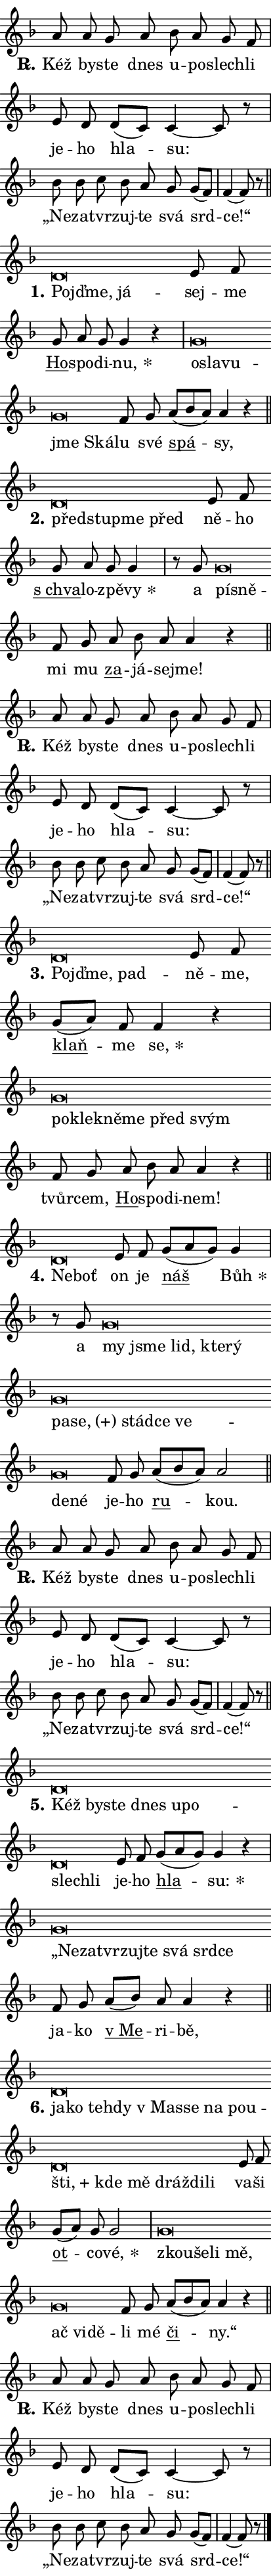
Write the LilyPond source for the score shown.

\version "2.22.1"
\header { tagline = "" }
\paper {
  indent = 0\cm
  top-margin = 0\cm
  right-margin = 0\cm
  bottom-margin = 0\cm
  left-margin = 0\cm
  paper-width = 7\cm
  page-breaking = #ly:one-page-breaking
  system-system-spacing.basic-distance = #11
  score-system-spacing.basic-distance = #11.3
  ragged-last = ##f
}


%% Author: Thomas Morley
%% https://lists.gnu.org/archive/html/lilypond-user/2020-05/msg00002.html
#(define (line-position grob)
"Returns position of @var[grob} in current system:
   @code{'start}, if at first time-step
   @code{'end}, if at last time-step
   @code{'middle} otherwise
"
  (let* ((col (ly:item-get-column grob))
         (ln (ly:grob-object col 'left-neighbor))
         (rn (ly:grob-object col 'right-neighbor))
         (col-to-check-left (if (ly:grob? ln) ln col))
         (col-to-check-right (if (ly:grob? rn) rn col))
         (break-dir-left
           (and
             (ly:grob-property col-to-check-left 'non-musical #f)
             (ly:item-break-dir col-to-check-left)))
         (break-dir-right
           (and
             (ly:grob-property col-to-check-right 'non-musical #f)
             (ly:item-break-dir col-to-check-right))))
        (cond ((eqv? 1 break-dir-left) 'start)
              ((eqv? -1 break-dir-right) 'end)
              (else 'middle))))

#(define (tranparent-at-line-position vctor)
  (lambda (grob)
  "Relying on @code{line-position} select the relevant enry from @var{vctor}.
Used to determine transparency,"
    (case (line-position grob)
      ((end) (not (vector-ref vctor 0)))
      ((middle) (not (vector-ref vctor 1)))
      ((start) (not (vector-ref vctor 2))))))

noteHeadBreakVisibility =
#(define-music-function (break-visibility)(vector?)
"Makes @code{NoteHead}s transparent relying on @var{break-visibility}"
#{
  \override NoteHead.transparent =
    #(tranparent-at-line-position break-visibility)
#})

#(define delete-ledgers-for-transparent-note-heads
  (lambda (grob)
    "Reads whether a @code{NoteHead} is transparent.
If so this @code{NoteHead} is removed from @code{'note-heads} from
@var{grob}, which is supposed to be @code{LedgerLineSpanner}.
As a result ledgers are not printed for this @code{NoteHead}"
    (let* ((nhds-array (ly:grob-object grob 'note-heads))
           (nhds-list
             (if (ly:grob-array? nhds-array)
                 (ly:grob-array->list nhds-array)
                 '()))
           ;; Relies on the transparent-property being done before
           ;; Staff.LedgerLineSpanner.after-line-breaking is executed.
           ;; This is fragile ...
           (to-keep
             (remove
               (lambda (nhd)
                 (ly:grob-property nhd 'transparent #f))
               nhds-list)))
      ;; TODO find a better method to iterate over grob-arrays, similiar
      ;; to filter/remove etc for lists
      ;; For now rebuilt from scratch
      (set! (ly:grob-object grob 'note-heads)  '())
      (for-each
        (lambda (nhd)
          (ly:pointer-group-interface::add-grob grob 'note-heads nhd))
        to-keep))))

hideNotes = {
  \noteHeadBreakVisibility #begin-of-line-visible
}
unHideNotes = {
  \noteHeadBreakVisibility #all-visible
}

% work-around for resetting accidentals
% https://lilypond.org/doc/v2.23/Documentation/notation/displaying-rhythms#unmetered-music
cadenzaMeasure = {
  \cadenzaOff
  \partial 1024 s1024
  \cadenzaOn
}

#(define-markup-command (accent layout props text) (markup?)
  "Underline accented syllable"
  (interpret-markup layout props
    #{\markup \override #'(offset . 4.3) \underline { #text }#}))

responsum = \markup \concat {
  "R" \hspace #-1.05 \path #0.1 #'((moveto 0 0.07) (lineto 0.9 0.8)) \hspace #0.05 "."
}

\layout {
    \context {
        \Staff
        \remove "Time_signature_engraver"
        \override LedgerLineSpanner.after-line-breaking = #delete-ledgers-for-transparent-note-heads
    }
    \context {
        \Voice {
            \override NoteHead.output-attributes = #'((class . "notehead"))
            \override Hairpin.height = #0.55
        }
    }
    \context {
        \Lyrics {
            \override StanzaNumber.output-attributes = #'((class . "stanzanumber"))
            \override LyricSpace.minimum-distance = #0.9
            \override LyricText.font-name = #"TeX Gyre Schola"
            \override LyricText.font-size = 1
            \override StanzaNumber.font-name = #"TeX Gyre Schola Bold"
            \override StanzaNumber.font-size = 1
        }
    }
}

% magnetic-lyrics.ily
%
%   written by
%     Jean Abou Samra <jean@abou-samra.fr>
%     Werner Lemberg <wl@gnu.org>
%
%   adapted by
%     Jiri Hon <jiri.hon@gmail.com>
%
% Version 2022-Apr-15

% https://www.mail-archive.com/lilypond-user@gnu.org/msg149350.html

#(define (Left_hyphen_pointer_engraver context)
   "Collect syllable-hyphen-syllable occurrences in lyrics and store
them in properties.  This engraver only looks to the left.  For
example, if the lyrics input is @code{foo -- bar}, it does the
following.

@itemize @bullet
@item
Set the @code{text} property of the @code{LyricHyphen} grob between
@q{foo} and @q{bar} to @code{foo}.

@item
Set the @code{left-hyphen} property of the @code{LyricText} grob with
text @q{foo} to the @code{LyricHyphen} grob between @q{foo} and
@q{bar}.
@end itemize

Use this auxiliary engraver in combination with the
@code{lyric-@/text::@/apply-@/magnetic-@/offset!} hook."
   (let ((hyphen #f)
         (text #f))
     (make-engraver
      (acknowledgers
       ((lyric-syllable-interface engraver grob source-engraver)
        (set! text grob)))
      (end-acknowledgers
       ((lyric-hyphen-interface engraver grob source-engraver)
        ;(when (not (grob::has-interface grob 'lyric-space-interface))
          (set! hyphen grob)));)
      ((stop-translation-timestep engraver)
       (when (and text hyphen)
         (ly:grob-set-object! text 'left-hyphen hyphen))
       (set! text #f)
       (set! hyphen #f)))))

#(define (lyric-text::apply-magnetic-offset! grob)
   "If the space between two syllables is less than the value in
property @code{LyricText@/.details@/.squash-threshold}, move the right
syllable to the left so that it gets concatenated with the left
syllable.

Use this function as a hook for
@code{LyricText@/.after-@/line-@/breaking} if the
@code{Left_@/hyphen_@/pointer_@/engraver} is active."
   (let ((hyphen (ly:grob-object grob 'left-hyphen #f)))
     (when hyphen
       (let ((left-text (ly:spanner-bound hyphen LEFT)))
         (when (grob::has-interface left-text 'lyric-syllable-interface)
           (let* ((common (ly:grob-common-refpoint grob left-text X))
                  (this-x-ext (ly:grob-extent grob common X))
                  (left-x-ext
                   (begin
                     ;; Trigger magnetism for left-text.
                     (ly:grob-property left-text 'after-line-breaking)
                     (ly:grob-extent left-text common X)))
                  ;; `delta` is the gap width between two syllables.
                  (delta (- (interval-start this-x-ext)
                            (interval-end left-x-ext)))
                  (details (ly:grob-property grob 'details))
                  (threshold (assoc-get 'squash-threshold details 0.2)))
             (when (< delta threshold)
               (let* (;; We have to manipulate the input text so that
                      ;; ligatures crossing syllable boundaries are not
                      ;; disabled.  For languages based on the Latin
                      ;; script this is essentially a beautification.
                      ;; However, for non-Western scripts it can be a
                      ;; necessity.
                      (lt (ly:grob-property left-text 'text))
                      (rt (ly:grob-property grob 'text))
                      (is-space (grob::has-interface hyphen 'lyric-space-interface))
                      (space (if is-space " " ""))
                      (space-markup (grob-interpret-markup grob " "))
                      (space-size (interval-length (ly:stencil-extent space-markup X)))
                      (extra-delta (if is-space space-size 0))
                      ;; Append new syllable.
                      (ltrt-space (if (and (string? lt) (string? rt))
                                (string-append lt space rt)
                                (make-concat-markup (list lt space rt))))
                      ;; Right-align `ltrt` to the right side.
                      (ltrt-space-markup (grob-interpret-markup
                               grob
                               (make-translate-markup
                                (cons (interval-length this-x-ext) 0)
                                (make-right-align-markup ltrt-space)))))
                 (begin
                   ;; Don't print `left-text`.
                   (ly:grob-set-property! left-text 'stencil #f)
                   ;; Set text and stencil (which holds all collected
                   ;; syllables so far) and shift it to the left.
                   (ly:grob-set-property! grob 'text ltrt-space)
                   (ly:grob-set-property! grob 'stencil ltrt-space-markup)
                   (ly:grob-translate-axis! grob (- (- delta extra-delta)) X))))))))))


#(define (lyric-hyphen::displace-bounds-first grob)
   ;; Make very sure this callback isn't triggered too early.
   (let ((left (ly:spanner-bound grob LEFT))
         (right (ly:spanner-bound grob RIGHT)))
     (ly:grob-property left 'after-line-breaking)
     (ly:grob-property right 'after-line-breaking)
     (ly:lyric-hyphen::print grob)))

squashThreshold = #0.4

\layout {
  \context {
    \Lyrics
    \consists #Left_hyphen_pointer_engraver
    \override LyricText.after-line-breaking =
      #lyric-text::apply-magnetic-offset!
    \override LyricHyphen.stencil = #lyric-hyphen::displace-bounds-first
    \override LyricText.details.squash-threshold = \squashThreshold
    \override LyricHyphen.minimum-distance = 0
    \override LyricHyphen.minimum-length = \squashThreshold
  }
}

squash = \override LyricText.details.squash-threshold = 9999
unSquash = \override LyricText.details.squash-threshold = \squashThreshold

left = \override LyricText.self-alignment-X = #LEFT
unLeft = \revert LyricText.self-alignment-X

starOffset = #(lambda (grob) 
                (let ((x_offset (ly:self-alignment-interface::aligned-on-x-parent grob)))
                  (if (= x_offset 0) 0 (+ x_offset 1.2))))

star = #(define-music-function (syllable)(string?)
"Append star separator at the end of a syllable"
#{
  \once \override LyricText.X-offset = #starOffset
  \lyricmode { \markup {
    #syllable
    \override #'((font-name . "TeX Gyre Schola Bold")) \hspace #0.2 \lower #0.65 \larger "*"
  } }
#})

starAccent = #(define-music-function (syllable)(string?)
"Append star separator at the end of a syllable and make accent"
#{
  \once \override LyricText.X-offset = #starOffset
  \lyricmode { \markup {
    \accent #syllable
    \override #'((font-name . "TeX Gyre Schola Bold")) \hspace #0.2 \lower #0.65 \larger "*"
  } }
#})

breath = #(define-music-function (syllable)(string?)
"Append breathing indicator at the end of a syllable"
#{
  \lyricmode { \markup { #syllable "+" } }
#})

optionalBreath = #(define-music-function (syllable)(string?)
"Append optional breathing indicator at the end of a syllable"
#{
  \lyricmode { \markup { #syllable "(+)" } }
#})


\score {
    <<
        \new Voice = "melody" { \cadenzaOn \key f \major \relative { a'8 a g a bes a g f \cadenzaMeasure \bar "|" e d \bar "" d[( c)] c4~ c8 r8 \cadenzaMeasure \bar "|" bes' bes c bes a g g[( f)] \cadenzaMeasure \bar "|" f4( f8)] r \cadenzaMeasure \bar "||" \break } }
        \new Lyrics \lyricsto "melody" { \lyricmode { \set stanza = \responsum
Kéž by -- ste dnes u -- po -- slech -- li je -- ho hla -- su: „Ne -- za -- tvr -- zuj -- te svá srd -- ce!“ } }
    >>
    \layout {}
}

\score {
    <<
        \new Voice = "melody" { \cadenzaOn \key f \major \relative { d'\breve*1/16 \hideNotes \breve*1/16 \breve*1/16 \bar "" \unHideNotes e8 f \bar "" g a g g4 r \cadenzaMeasure \bar "|" g\breve*1/16 \hideNotes \breve*1/16 \bar "" \breve*1/16 \bar "" \breve*1/16 \breve*1/16 \bar "" \unHideNotes f8 g \bar "" a[( bes a)] a4 r \cadenzaMeasure \bar "||" \break } }
        \new Lyrics \lyricsto "melody" { \lyricmode { \set stanza = "1."
\left Pojď -- \squash me, já -- \unLeft \unSquash sej -- me \markup \accent Ho -- spo -- di -- \star nu, \left o -- \squash sla -- vu -- jme Ská -- \unLeft \unSquash lu své \markup \accent spá -- sy, } }
    >>
    \layout {}
}

\score {
    <<
        \new Voice = "melody" { \cadenzaOn \key f \major \relative { d'\breve*1/16 \hideNotes \breve*1/16 \bar "" \breve*1/16 \breve*1/16 \bar "" \unHideNotes e8 f \bar "" g a g g4 \cadenzaMeasure \bar "|" r8 g g\breve*1/16 \hideNotes \breve*1/16 \bar "" \unHideNotes f8 g \bar "" a bes a a4 r \cadenzaMeasure \bar "||" \break } }
        \new Lyrics \lyricsto "melody" { \lyricmode { \set stanza = "2."
\left před -- \squash stup -- me před \unLeft \unSquash ně -- ho \markup \accent "s chva" -- lo -- zpě -- \star vy a \left pí -- \squash sně -- \unLeft \unSquash mi mu \markup \accent za -- já -- sej -- me! } }
    >>
    \layout {}
}

\score {
    <<
        \new Voice = "melody" { \cadenzaOn \key f \major \relative { a'8 a g a bes a g f \cadenzaMeasure \bar "|" e d \bar "" d[( c)] c4~ c8 r8 \cadenzaMeasure \bar "|" bes' bes c bes a g g[( f)] \cadenzaMeasure \bar "|" f4( f8)] r \cadenzaMeasure \bar "||" \break } }
        \new Lyrics \lyricsto "melody" { \lyricmode { \set stanza = \responsum
Kéž by -- ste dnes u -- po -- slech -- li je -- ho hla -- su: „Ne -- za -- tvr -- zuj -- te svá srd -- ce!“ } }
    >>
    \layout {}
}

\score {
    <<
        \new Voice = "melody" { \cadenzaOn \key f \major \relative { d'\breve*1/16 \hideNotes \breve*1/16 \breve*1/16 \bar "" \unHideNotes e8 f \bar "" g[( a)] f f4 r \cadenzaMeasure \bar "|" g\breve*1/16 \hideNotes \breve*1/16 \bar "" \breve*1/16 \bar "" \breve*1/16 \bar "" \breve*1/16 \breve*1/16 \bar "" \unHideNotes f8 g \bar "" a bes a a4 r \cadenzaMeasure \bar "||" \break } }
        \new Lyrics \lyricsto "melody" { \lyricmode { \set stanza = "3."
\left Pojď -- \squash me, pad -- \unLeft \unSquash ně -- me, \markup \accent klaň -- me \star se, \left po -- \squash kle -- kně -- me před svým \unLeft \unSquash tvůr -- cem, \markup \accent Ho -- spo -- di -- nem! } }
    >>
    \layout {}
}

\score {
    <<
        \new Voice = "melody" { \cadenzaOn \key f \major \relative { d'\breve*1/16 \hideNotes \breve*1/16 \bar "" \unHideNotes e8 f \bar "" g[( a g)] g4 \cadenzaMeasure \bar "|" r8 g g\breve*1/16 \hideNotes \breve*1/16 \bar "" \breve*1/16 \bar "" \breve*1/16 \bar "" \breve*1/16 \bar "" \breve*1/16 \bar "" \breve*1/16 \bar "" \breve*1/16 \bar "" \breve*1/16 \bar "" \breve*1/16 \bar "" \breve*1/16 \breve*1/16 \bar "" \unHideNotes f8 g \bar "" a[( bes a)] a2 \cadenzaMeasure \bar "||" \break } }
        \new Lyrics \lyricsto "melody" { \lyricmode { \set stanza = "4."
\left Ne -- \squash boť \unLeft \unSquash on je \markup \accent náš \star Bůh a \left my \squash jsme lid, kte -- rý pa -- \optionalBreath se, stád -- ce ve -- de -- né \unLeft \unSquash je -- ho \markup \accent ru -- kou. } }
    >>
    \layout {}
}

\score {
    <<
        \new Voice = "melody" { \cadenzaOn \key f \major \relative { a'8 a g a bes a g f \cadenzaMeasure \bar "|" e d \bar "" d[( c)] c4~ c8 r8 \cadenzaMeasure \bar "|" bes' bes c bes a g g[( f)] \cadenzaMeasure \bar "|" f4( f8)] r \cadenzaMeasure \bar "||" \break } }
        \new Lyrics \lyricsto "melody" { \lyricmode { \set stanza = \responsum
Kéž by -- ste dnes u -- po -- slech -- li je -- ho hla -- su: „Ne -- za -- tvr -- zuj -- te svá srd -- ce!“ } }
    >>
    \layout {}
}

\score {
    <<
        \new Voice = "melody" { \cadenzaOn \key f \major \relative { d'\breve*1/16 \hideNotes \breve*1/16 \bar "" \breve*1/16 \bar "" \breve*1/16 \bar "" \breve*1/16 \bar "" \breve*1/16 \bar "" \breve*1/16 \breve*1/16 \bar "" \unHideNotes e8 f \bar "" g[( a g)] g4 r \cadenzaMeasure \bar "|" g\breve*1/16 \hideNotes \breve*1/16 \bar "" \breve*1/16 \bar "" \breve*1/16 \bar "" \breve*1/16 \bar "" \breve*1/16 \bar "" \breve*1/16 \breve*1/16 \bar "" \unHideNotes f8 g \bar "" a[( bes)] a a4 r \cadenzaMeasure \bar "||" \break } }
        \new Lyrics \lyricsto "melody" { \lyricmode { \set stanza = "5."
\left Kéž \squash by -- ste dnes u -- po -- slech -- li \unLeft \unSquash je -- ho \markup \accent hla -- \star su: \left „Ne -- \squash za -- tvr -- zuj -- te svá srd -- ce \unLeft \unSquash ja -- ko \markup \accent "v Me" -- ri -- bě, } }
    >>
    \layout {}
}

\score {
    <<
        \new Voice = "melody" { \cadenzaOn \key f \major \relative { d'\breve*1/16 \hideNotes \breve*1/16 \bar "" \breve*1/16 \bar "" \breve*1/16 \bar "" \breve*1/16 \bar "" \breve*1/16 \bar "" \breve*1/16 \bar "" \breve*1/16 \bar "" \breve*1/16 \bar "" \breve*1/16 \bar "" \breve*1/16 \bar "" \breve*1/16 \bar "" \breve*1/16 \breve*1/16 \bar "" \unHideNotes e8 f \bar "" g[( a)] g g2 \cadenzaMeasure \bar "|" g\breve*1/16 \hideNotes \breve*1/16 \bar "" \breve*1/16 \bar "" \breve*1/16 \bar "" \breve*1/16 \bar "" \breve*1/16 \breve*1/16 \bar "" \unHideNotes f8 g \bar "" a[( bes a)] a4 r \cadenzaMeasure \bar "||" \break } }
        \new Lyrics \lyricsto "melody" { \lyricmode { \set stanza = "6."
\left ja -- \squash ko teh -- dy "v Ma" -- sse na pou -- \breath "šti," kde mě dráž -- di -- li \unLeft \unSquash va -- ši \markup \accent ot -- co -- \star vé, \left zkou -- \squash še -- li mě, ač vi -- dě -- \unLeft \unSquash li mé \markup \accent či -- ny.“ } }
    >>
    \layout {}
}

\score {
    <<
        \new Voice = "melody" { \cadenzaOn \key f \major \relative { a'8 a g a bes a g f \cadenzaMeasure \bar "|" e d \bar "" d[( c)] c4~ c8 r8 \cadenzaMeasure \bar "|" bes' bes c bes a g g[( f)] \cadenzaMeasure \bar "|" f4( f8)] r \cadenzaMeasure \bar "||" \break } \bar "|." }
        \new Lyrics \lyricsto "melody" { \lyricmode { \set stanza = \responsum
Kéž by -- ste dnes u -- po -- slech -- li je -- ho hla -- su: „Ne -- za -- tvr -- zuj -- te svá srd -- ce!“ } }
    >>
    \layout {}
}
